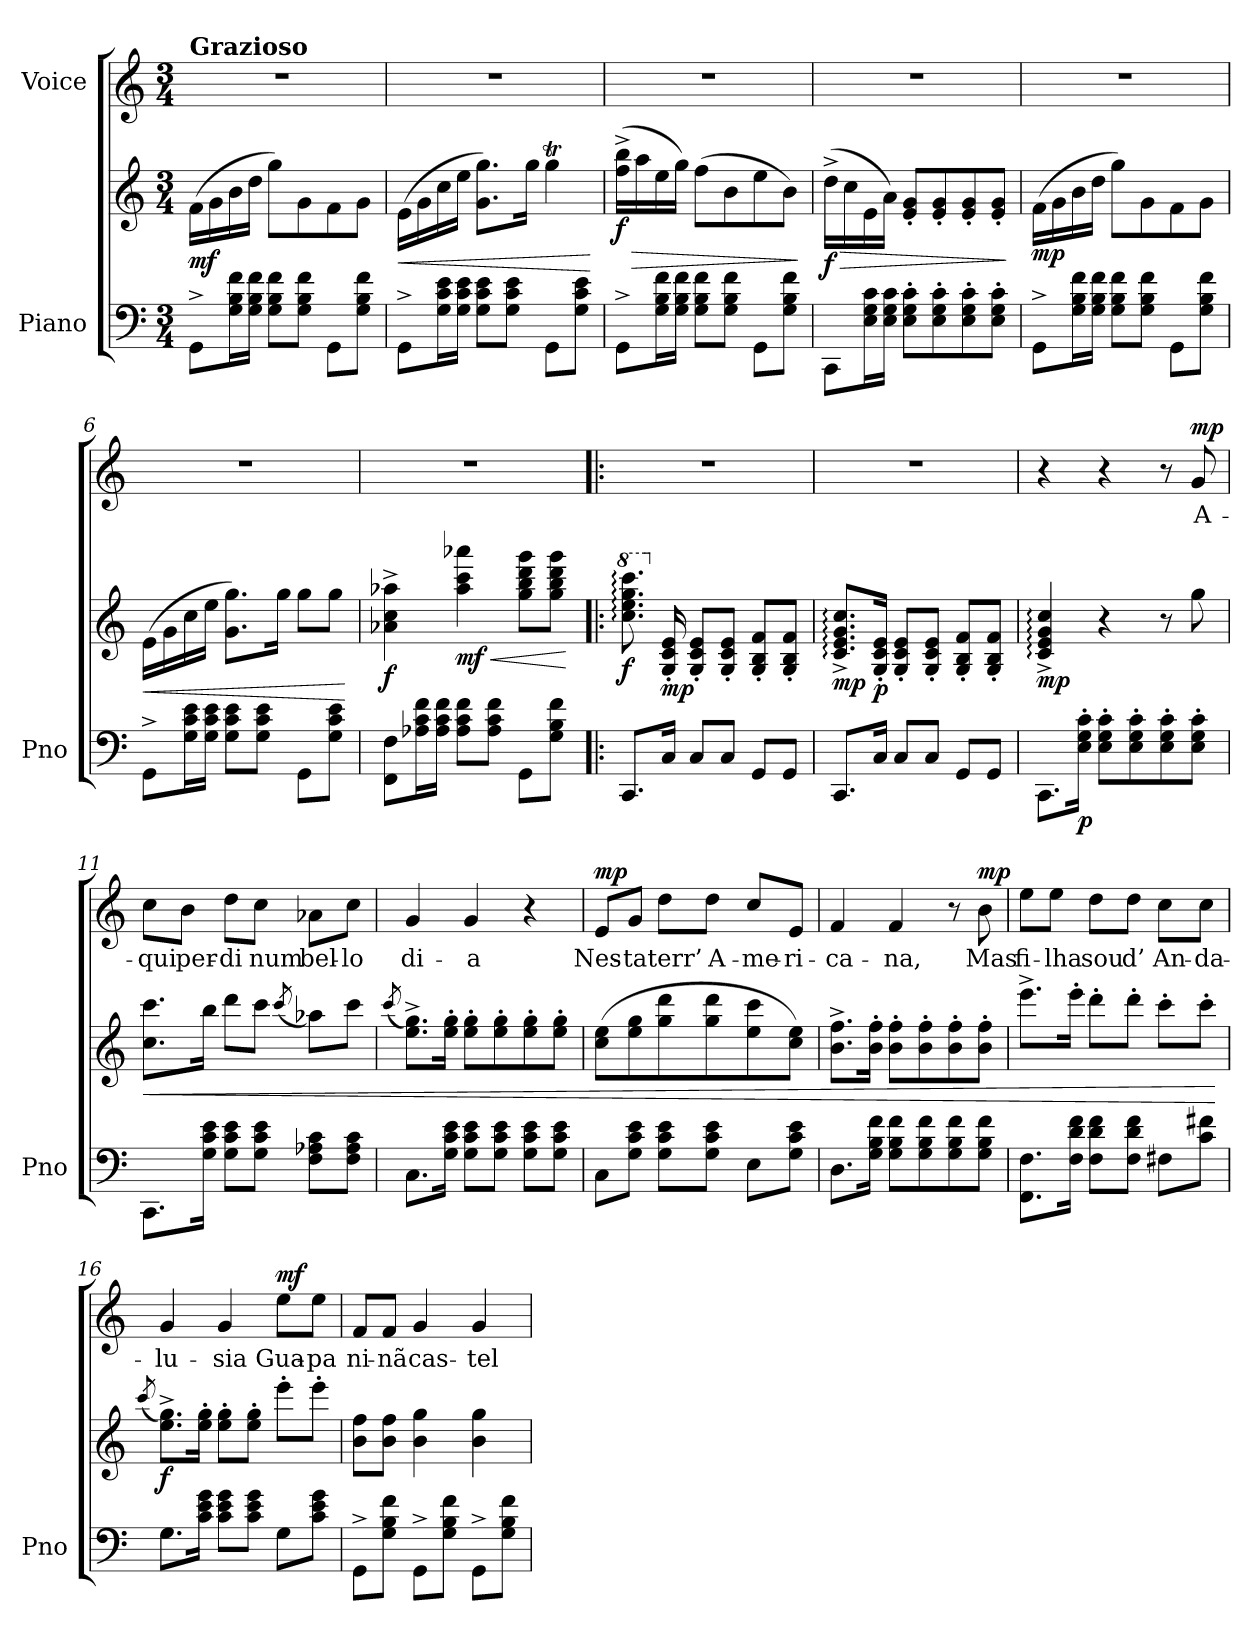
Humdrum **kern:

**kern	**kern	**dynam	**kern	**text	**dynam
*part2	*part2	*part2	*part1	*part1	*part1
*staff3	*staff2	*staff2/3	*staff1	*staff1	*staff1
*I"Piano	*	*	*I"Voice	*	*
*I'Pno	*	*	*	*	*
*clefF4	*clefG2	*	*clefG2	*	*
*k[]	*k[]	*	*k[]	*	*
*M3/4	*M3/4	*	*M3/4	*	*
=1	=1	=1	=1	=1	=1
!	!	!	!LO:TX:a:B:t=Grazioso	!	!
!	!	!LO:DY:b	!	!	!
8GG^\L	(>16f\LL	mf	2.r	.	.
.	16g\	.	.	.	.
16G\ 16B\ 16f\L	16b\	.	.	.	.
16G\ 16B\ 16f\JJ	16dd\JJ	.	.	.	.
8G\ 8B\ 8f\L	8gg\L)	.	.	.	.
8G\ 8B\ 8f\J	8g\	.	.	.	.
8GG\L	8f\	.	.	.	.
8G\ 8B\ 8f\J	8g\J	.	.	.	.
=2	=2	=2	=2	=2	=2
!	!	!LO:HP:b	!	!	!
8GG^\L	(>16e\LL	<	2.r	.	.
.	16g\	.	.	.	.
16G\ 16c\ 16e\L	16cc\	.	.	.	.
16G\ 16c\ 16e\JJ	16ee\JJ	.	.	.	.
8G\ 8c\ 8e\L	8.g\ 8.gg\L)	.	.	.	.
8G\ 8c\ 8e\J	.	.	.	.	.
.	16gg\Jk	.	.	.	.
8GG\L	4ggT\	.	.	.	.
8G\ 8c\ 8e\J	.	.	.	.	.
.	.	[	.	.	.
=3	=3	=3	=3	=3	=3
!	!	!LO:HP:b	!	!	!
!	!	!LO:DY:n=1:b	!	!	!
8GG^\L	(>16ff\^ 16bb\^LL	> f	2.r	.	.
.	16aa\	.	.	.	.
16G\ 16B\ 16f\L	16ee\	.	.	.	.
16G\ 16B\ 16f\JJ	16gg\JJ)	.	.	.	.
8G\ 8B\ 8f\L	(>8ff\L	.	.	.	.
8G\ 8B\ 8f\J	8b\	.	.	.	.
8GG\L	8ee\	.	.	.	.
8G\ 8B\ 8f\J	8b\J)	.	.	.	.
.	.	]	.	.	.
=4	=4	=4	=4	=4	=4
!	!	!LO:HP:b	!	!	!
!	!	!LO:DY:n=1:b	!	!	!
8CC\L	(>16dd^\LL	> f	2.r	.	.
.	16cc\	.	.	.	.
16E\ 16G\ 16c\L	16e\	.	.	.	.
16E\ 16G\ 16c\JJ	16a\JJ)	.	.	.	.
8E\' 8G\' 8c\'L	8e/' 8g/'L	.	.	.	.
8E\' 8G\' 8c\'	8e/' 8g/'	.	.	.	.
8E\' 8G\' 8c\'	8e/' 8g/'	.	.	.	.
8E\' 8G\' 8c\'J	8e/' 8g/'J	.	.	.	.
.	.	]	.	.	.
!!LO:LB:g=z
=5	=5	=5	=5	=5	=5
!	!	!LO:DY:b	!	!	!
8GG^\L	(>16f\LL	mp	2.r	.	.
.	16g\	.	.	.	.
16G\ 16B\ 16f\L	16b\	.	.	.	.
16G\ 16B\ 16f\JJ	16dd\JJ	.	.	.	.
8G\ 8B\ 8f\L	8gg\L)	.	.	.	.
8G\ 8B\ 8f\J	8g\	.	.	.	.
8GG\L	8f\	.	.	.	.
8G\ 8B\ 8f\J	8g\J	.	.	.	.
=6	=6	=6	=6	=6	=6
!	!	!LO:HP:b	!	!	!
8GG^\L	(>16e\LL	<	2.r	.	.
.	16g\	.	.	.	.
16G\ 16c\ 16e\L	16cc\	.	.	.	.
16G\ 16c\ 16e\JJ	16ee\JJ	.	.	.	.
8G\ 8c\ 8e\L	8.g\ 8.gg\L)	.	.	.	.
8G\ 8c\ 8e\J	.	.	.	.	.
.	16gg\Jk	.	.	.	.
8GG\L	8gg\L	.	.	.	.
8G\ 8c\ 8e\J	8gg\J	.	.	.	.
.	.	[	.	.	.
=7	=7	=7	=7	=7	=7
!	!	!LO:DY:b	!	!	!
8FF\ 8F\L	4a-X\^ 4cc\^ 4aa-X\^	f	2.r	.	.
16A-X\ 16c\ 16f\L	.	.	.	.	.
16A-\ 16c\ 16f\JJ	.	.	.	.	.
!	!	!LO:HP:b	!	!	!
!	!	!LO:DY:n=1:b	!	!	!
8A-\ 8c\ 8f\L	4aa-\ 4ccc\ 4aaa-X\	< mf	.	.	.
8A-\ 8c\ 8f\J	.	.	.	.	.
8GG\L	8gg\ 8bb\ 8ddd\ 8ggg\L	.	.	.	.
8G\ 8B\ 8f\J	8gg\ 8bb\ 8ddd\ 8ggg\J	.	.	.	.
.	.	[	.	.	.
=8!|:	=8!|:	=8!|:	=8!|:	=8!|:	=8!|:
*	*8va	*	*	*	*
!	!	!LO:DY:b	!	!	!
8.CC/L	8.ccc\: 8.eee\: 8.ggg\: 8.cccc\:	f	2.r	.	.
*	*X8va	*	*	*	*
!	!	!LO:DY:b	!	!	!
16C/Jk	16G/' 16c/' 16e/'	mp	.	.	.
8C/L	8G/' 8c/' 8e/'L	.	.	.	.
8C/J	8G/' 8c/' 8e/'J	.	.	.	.
8GG/L	8G/' 8B/' 8f/'L	.	.	.	.
8GG/J	8G/' 8B/' 8f/'J	.	.	.	.
=9	=9	=9	=9	=9	=9
!	!	!LO:DY:b	!	!	!
8.CC/L	8.c/:^ 8.e/:^ 8.g/:^ 8.cc/:^L	mp	2.r	.	.
!	!	!LO:DY:b	!	!	!
16C/Jk	16G/' 16c/' 16e/'Jk	p	.	.	.
8C/L	8G/' 8c/' 8e/'L	.	.	.	.
8C/J	8G/' 8c/' 8e/'J	.	.	.	.
8GG/L	8G/' 8B/' 8f/'L	.	.	.	.
8GG/J	8G/' 8B/' 8f/'J	.	.	.	.
!!LO:LB:g=z
=10	=10	=10	=10	=10	=10
!	!	!LO:DY:b	!	!	!
8.CC\L	4c/:^ 4e/:^ 4g/:^ 4cc/:^	mp	4r	.	.
!	!	!LO:DY:b=2	!	!	!
16E\' 16G\' 16c\'Jk	.	p	.	.	.
8E\' 8G\' 8c\'L	4r	.	4r	.	.
8E\' 8G\' 8c\'	.	.	.	.	.
8E\' 8G\' 8c\'	8r	.	8r	.	.
!	!	!	!	!LO:LY:b	!LO:DY:a
8E\' 8G\' 8c\'J	8gg\	.	8g/	A-	mp
=11	=11	=11	=11	=11	=11
!	!	!LO:HP:b	!	!LO:LY:b	!
8.CC\L	8.cc\ 8.ccc\L	<	8cc\L	-qui	.
!	!	!	!	!LO:LY:b	!
.	.	.	8b\J	per-	.
16G\ 16c\ 16e\Jk	16bb\Jk	.	.	.	.
!	!	!	!	!LO:LY:b	!
8G\ 8c\ 8e\L	8ddd\L	.	8dd\L	-di	.
!	!	!	!	!LO:LY:b	!
8G\ 8c\ 8e\J	8ccc\J	.	8cc\J	num	.
.	(<8qccc/	.	.	.	.
!	!	!	!	!LO:LY:b	!
8F\ 8A-X\ 8c\L	8aa-X\L)	.	8a-X\L	bel-	.
!	!	!	!	!LO:LY:b	!
8F\ 8A-\ 8c\J	8ccc\J	.	8cc\J	-lo	.
=12	=12	=12	=12	=12	=12
.	(<8qccc/	.	.	.	.
!	!	!	!	!LO:LY:b	!
8.C\L	8.ee\^ 8.gg\^L)	.	4g/	di-	.
16G\ 16c\ 16e\Jk	16ee\' 16gg\'Jk	.	.	.	.
!	!	!	!	!LO:LY:b	!
8G\ 8c\ 8e\L	8ee\' 8gg\'L	.	4g/	-a	.
8G\ 8c\ 8e\J	8ee\' 8gg\'	.	.	.	.
8G\ 8c\ 8e\L	8ee\' 8gg\'	.	4r	.	.
8G\ 8c\ 8e\J	8ee\' 8gg\'J	.	.	.	.
=13	=13	=13	=13	=13	=13
!	!	!	!	!LO:LY:b	!LO:DY:a
8C\L	(>8cc\ 8ee\L	.	8e/L	Nes-	mp
!	!	!	!	!LO:LY:b	!
8G\ 8c\ 8e\J	8ee\ 8gg\	.	8g/J	-ta	.
!	!	!	!	!LO:LY:b	!
8G\ 8c\ 8e\L	8gg\ 8ddd\	.	8dd\L	terr’	.
!	!	!	!	!LO:LY:b	!
8G\ 8c\ 8e\J	8gg\ 8ddd\	.	8dd\J	A-	.
!	!	!	!	!LO:LY:b	!
8E\L	8ee\ 8ccc\	.	8cc/L	-me-	.
!	!	!	!	!LO:LY:b	!
8G\ 8c\ 8e\J	8cc\ 8ee\J)	.	8e/J	-ri-	.
=14	=14	=14	=14	=14	=14
!	!	!	!	!LO:LY:b	!
8.D\L	8.b\^ 8.ff\^L	.	4f/	-ca-	.
16G\ 16B\ 16f\Jk	16b\' 16ff\'Jk	.	.	.	.
!	!	!	!	!LO:LY:b	!
8G\ 8B\ 8f\L	8b\' 8ff\'L	.	4f/	-na,	.
8G\ 8B\ 8f\	8b\' 8ff\'	.	.	.	.
8G\ 8B\ 8f\	8b\' 8ff\'	.	8r	.	.
!	!	!	!	!LO:LY:b	!LO:DY:a
8G\ 8B\ 8f\J	8b\' 8ff\'J	.	8b\	Mas	mp
!!LO:LB:g=z
=15	=15	=15	=15	=15	=15
!	!	!	!	!LO:LY:b	!
8.FF\ 8.F\L	8.eee^\L	.	8ee\L	fi-	.
!	!	!	!	!LO:LY:b	!
.	.	.	8ee\J	-lha	.
16F\ 16d\ 16f\Jk	16eee'\Jk	.	.	.	.
!	!	!	!	!LO:LY:b	!
8F\ 8d\ 8f\L	8ddd'\L	.	8dd\L	sou	.
!	!	!	!	!LO:LY:b	!
8F\ 8d\ 8f\J	8ddd'\J	.	8dd\J	d’	.
!	!	!	!	!LO:LY:b	!
8F#X\L	8ccc'\L	.	8cc\L	An-	.
!	!	!	!	!LO:LY:b	!
8c\ 8f#X\J	8ccc'\J	.	8cc\J	-da-	.
.	.	[	.	.	.
=16	=16	=16	=16	=16	=16
.	(<8qccc/	.	.	.	.
!	!	!LO:DY:b	!	!LO:LY:b	!
8.G\L	8.ee\^ 8.gg\^L)	f	4g/	-lu-	.
16c\ 16e\ 16g\Jk	16ee\' 16gg\'Jk	.	.	.	.
!	!	!	!	!LO:LY:b	!
8c\ 8e\ 8g\L	8ee\' 8gg\'L	.	4g/	-sia	.
8c\ 8e\ 8g\J	8ee\' 8gg\'J	.	.	.	.
!	!	!	!	!LO:LY:b	!LO:DY:a
8G\L	8eee'\L	.	8ee\L	Gua-	mf
!	!	!	!	!LO:LY:b	!
8c\ 8e\ 8g\J	8eee'\J	.	8ee\J	-pa	.
=17	=17	=17	=17	=17	=17
!	!	!	!	!LO:LY:b	!
8GG^\L	8b\ 8ff\L	.	8f/L	ni-	.
!	!	!	!	!LO:LY:b	!
8G\ 8B\ 8f\J	8b\ 8ff\J	.	8f/J	-nã	.
!	!	!	!	!LO:LY:b	!
8GG^\L	4b\ 4gg\	.	4g/	cas-	.
8G\ 8B\ 8f\J	.	.	.	.	.
!	!	!	!	!LO:LY:b	!
8GG^\L	4b\ 4gg\	.	4g/	-tel-	.
8G\ 8B\ 8f\J	.	.	.	.	.
=	=	=	=	=	=
*-	*-	*-	*-	*-	*-
